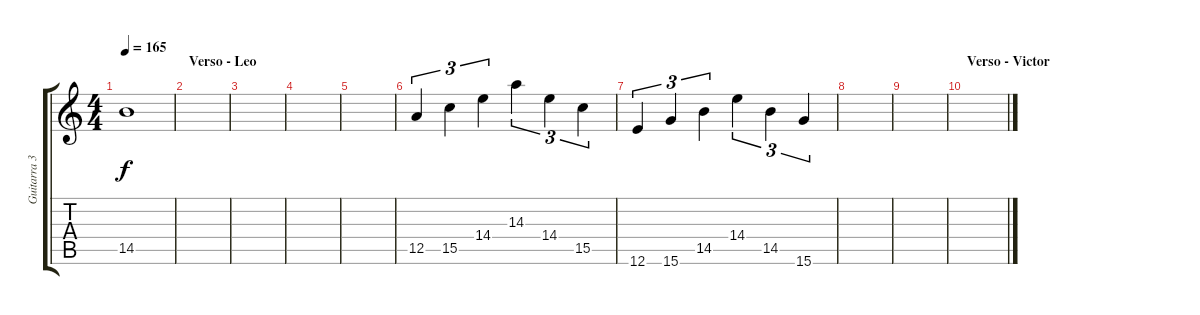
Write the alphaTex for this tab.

\track ("Guitarra 3" "Guitarra 3") {instrument overdrivenguitar}
\staff {score tabs}
\tuning (E4 B3 G3 D3 A2 E2) {hide}
\ts (4 4)
\tempo 165
\clef g2
\ks c
14.5.1{dy f} |
\section ("" "Verso - Leo")
|
|
|
|
12.5.4{tu (3 2) volume 16 instrument overdrivenguitar} 15.5.4{tu (3 2)} 14.4.4{tu (3 2)} 14.3.4{tu (3 2)} 14.4.4{tu (3 2)} 15.5.4{tu (3 2)} |
12.6.4{tu (3 2)} 15.6.4{tu (3 2)} 14.5.4{tu (3 2)} 14.4.4{tu (3 2)} 14.5.4{tu (3 2)} 15.6.4{tu (3 2)} |
|
|
\section ("" "Verso - Victor")
